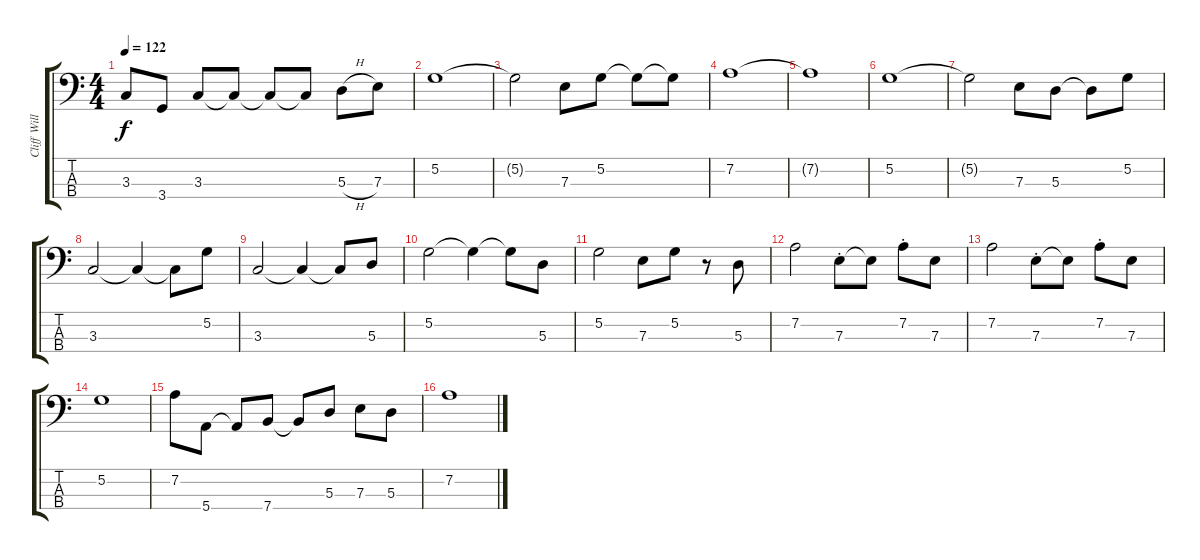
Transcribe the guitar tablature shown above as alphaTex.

\track ("Cliff Williams" "Cliff Will") {instrument electricbassfinger}
\staff {score tabs}
\tuning (G2 D2 A1 E1) {hide}
\ts (4 4)
\tempo 122
\clef f4
\ks c
3.3{t}.8{dy f} 3.4.8 3.3.8 3.3{t}.8 3.3{t}.8 3.3{t}.8 5.3{h}.8 7.3.8 |
5.2.1 |
5.2{t}.2 7.3.8 5.2.8 5.2{t}.8 5.2{t}.8 |
7.2.1 |
7.2{t}.1 |
5.2.1 |
5.2{t}.2 7.3.8 5.3.8 5.3{t}.8 5.2.8 |
3.3.2 3.3{t}.4 3.3{t}.8 5.2.8 |
3.3.2 3.3{t}.4 3.3{t}.8 5.3.8 |
5.2.2 5.2{t}.4 5.2{t}.8 5.3.8 |
5.2.2 7.3.8 5.2.8 r.8 5.3.8 |
7.2.2 7.3{st}.8 7.3{t}.8 7.2{st}.8 7.3.8 |
7.2.2 7.3{st}.8 7.3{t}.8 7.2{st}.8 7.3.8 |
5.2.1 |
7.2.8 5.4.8 5.4{t}.8 7.4.8 7.4{t}.8 5.3.8 7.3.8 5.3.8 |
7.2.1
